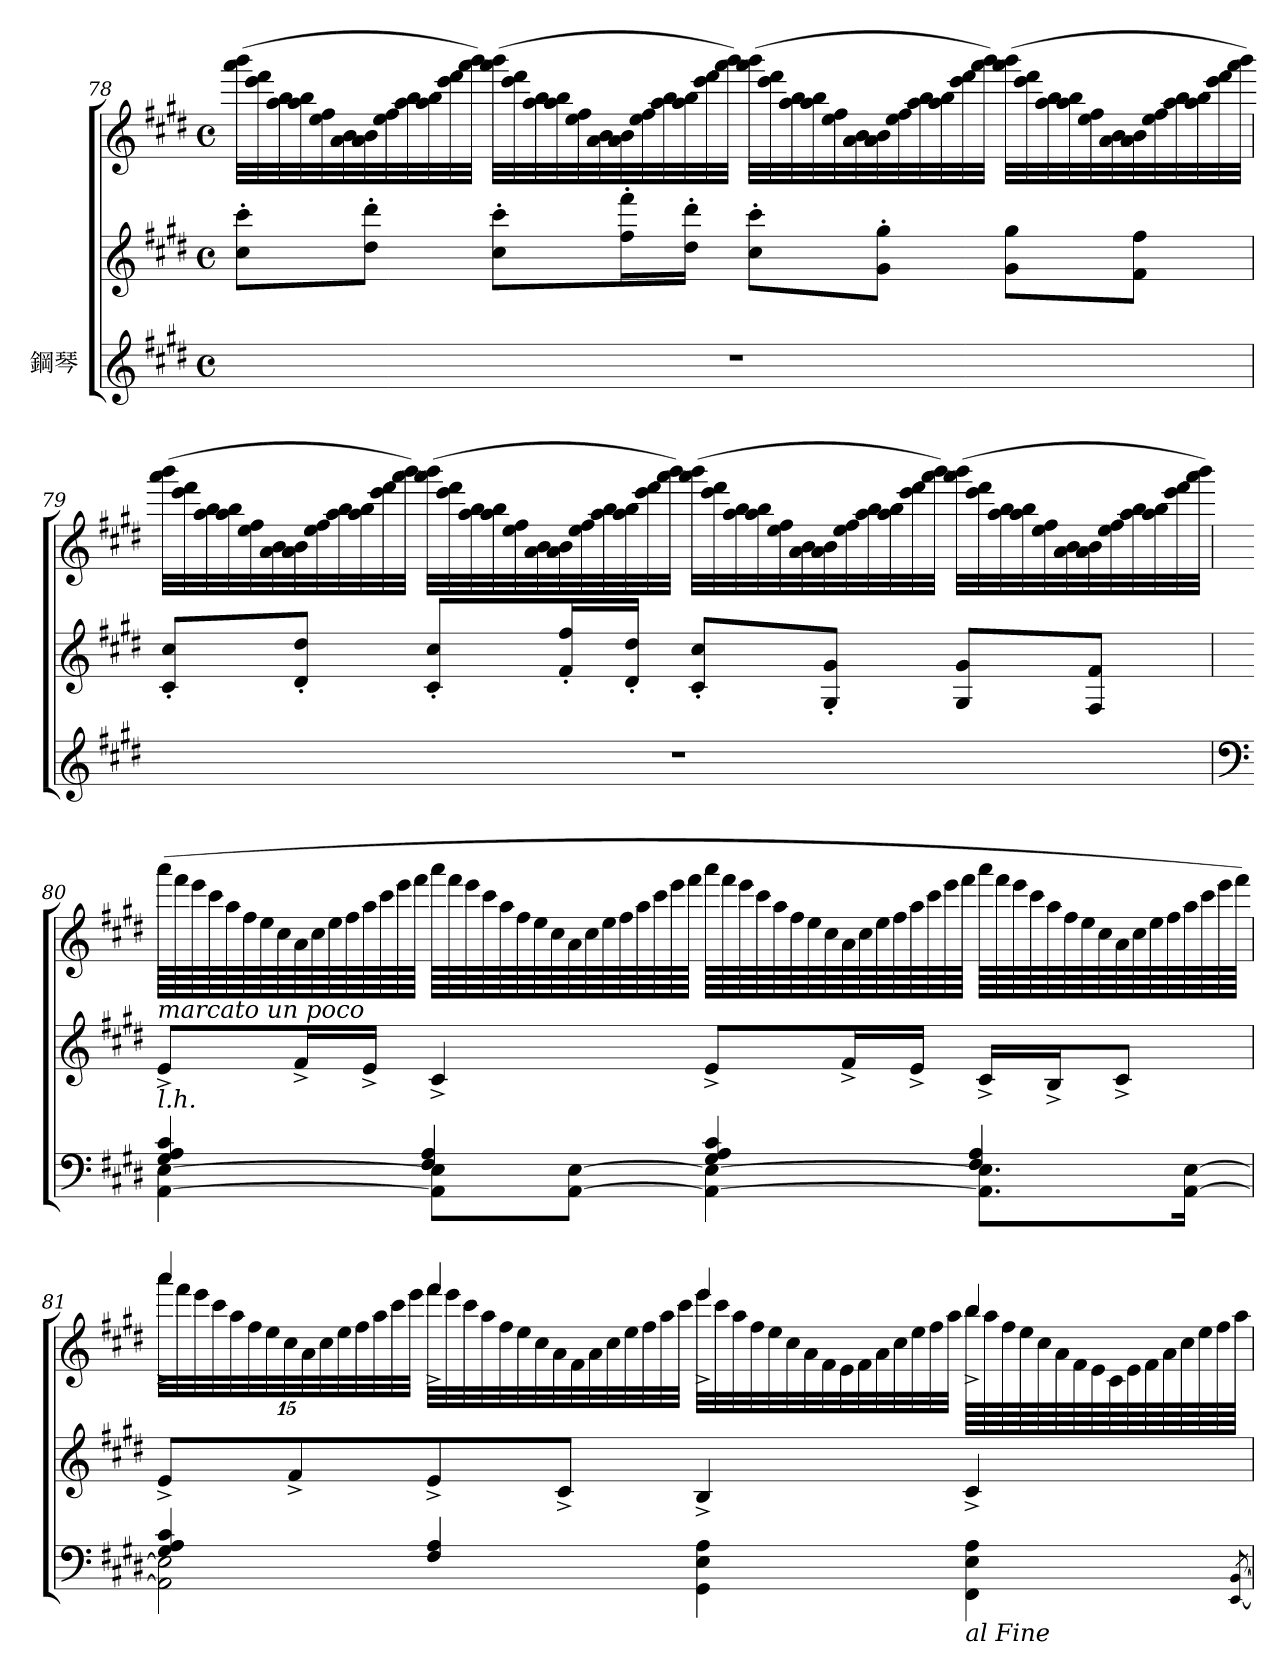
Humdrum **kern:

**kern	**kern	**kern	**dynam
*part1	*part1	*part1	*part1
*staff3	*staff2	*staff1	*staff1/2/3
*I"鋼琴	*	*	*
!!LO:LB:g=z
*clefG2	*clefG2	*clefG2	*
*k[f#c#g#d#]	*k[f#c#g#d#]	*k[f#c#g#d#]	*
*M4/4	*M4/4	*M4/4	*
*met(c)	*met(c)	*met(c)	*
*MM42	*MM42	*MM42	*
*	*	*Xtuplet	*
=78	=78	=78	=78
!	!	!	!LO:DY:b=2
!	!	!	!LO:DY:n=1:b
1r	8cc#\' 8ccc#\'L	(>48aaa!\ 48bbb!\LLL	mp p
.	.	48eee!\ 48fff#!\	.
.	.	48aa!\ 48bb!\	.
.	.	48aa!\ 48bb!\	.
.	.	48ee!\ 48ff#!\	.
.	.	48a!\ 48b!\	.
.	8dd#\' 8ddd#\'J	48a!\ 48b!\	.
.	.	48ee!\ 48ff#!\	.
.	.	48aa!\ 48bb!\	.
.	.	48aa!\ 48bb!\	.
.	.	48eee!\ 48fff#!\	.
.	.	48aaa!\ 48bbb!\JJJ)	.
.	8cc#\' 8ccc#\'L	(>48aaa!\ 48bbb!\LLL	.
.	.	48eee!\ 48fff#!\	.
.	.	48aa!\ 48bb!\	.
.	.	48aa!\ 48bb!\	.
.	.	48ee!\ 48ff#!\	.
.	.	48a!\ 48b!\	.
.	16ff#\' 16fff#\'L	48a!\ 48b!\	.
.	.	48ee!\ 48ff#!\	.
.	.	48aa!\ 48bb!\	.
.	16dd#\' 16ddd#\'JJ	48aa!\ 48bb!\	.
.	.	48eee!\ 48fff#!\	.
.	.	48aaa!\ 48bbb!\JJJ)	.
.	8cc#\' 8ccc#\'L	(>48aaa!\ 48bbb!\LLL	.
.	.	48eee!\ 48fff#!\	.
.	.	48aa!\ 48bb!\	.
.	.	48aa!\ 48bb!\	.
.	.	48ee!\ 48ff#!\	.
.	.	48a!\ 48b!\	.
.	8g#\' 8gg#\'J	48a!\ 48b!\	.
.	.	48ee!\ 48ff#!\	.
.	.	48aa!\ 48bb!\	.
.	.	48aa!\ 48bb!\	.
.	.	48eee!\ 48fff#!\	.
.	.	48aaa!\ 48bbb!\JJJ)	.
.	8g#\ 8gg#\L	(>48aaa!\ 48bbb!\LLL	.
.	.	48eee!\ 48fff#!\	.
.	.	48aa!\ 48bb!\	.
.	.	48aa!\ 48bb!\	.
.	.	48ee!\ 48ff#!\	.
.	.	48a!\ 48b!\	.
.	8f#\ 8ff#\J	48a!\ 48b!\	.
.	.	48ee!\ 48ff#!\	.
.	.	48aa!\ 48bb!\	.
.	.	48aa!\ 48bb!\	.
.	.	48eee!\ 48fff#!\	.
.	.	48aaa!\ 48bbb!\JJJ)	.
!!LO:LB:g=z
=79	=79	=79	=79
!	!	!	!LO:DY:b=2
!	!	!	!LO:DY:n=1:b
1r	8c#/' 8cc#/'L	(>48aaa!\ 48bbb!\LLL	mp p
.	.	48eee!\ 48fff#!\	.
.	.	48aa!\ 48bb!\	.
.	.	48aa!\ 48bb!\	.
.	.	48ee!\ 48ff#!\	.
.	.	48a!\ 48b!\	.
.	8d#/' 8dd#/'J	48a!\ 48b!\	.
.	.	48ee!\ 48ff#!\	.
.	.	48aa!\ 48bb!\	.
.	.	48aa!\ 48bb!\	.
.	.	48eee!\ 48fff#!\	.
.	.	48aaa!\ 48bbb!\JJJ)	.
.	8c#/' 8cc#/'L	(>48aaa!\ 48bbb!\LLL	.
.	.	48eee!\ 48fff#!\	.
.	.	48aa!\ 48bb!\	.
.	.	48aa!\ 48bb!\	.
.	.	48ee!\ 48ff#!\	.
.	.	48a!\ 48b!\	.
.	16f#/' 16ff#/'L	48a!\ 48b!\	.
.	.	48ee!\ 48ff#!\	.
.	.	48aa!\ 48bb!\	.
.	16d#/' 16dd#/'JJ	48aa!\ 48bb!\	.
.	.	48eee!\ 48fff#!\	.
.	.	48aaa!\ 48bbb!\JJJ)	.
.	8c#/' 8cc#/'L	(>48aaa!\ 48bbb!\LLL	.
.	.	48eee!\ 48fff#!\	.
.	.	48aa!\ 48bb!\	.
.	.	48aa!\ 48bb!\	.
.	.	48ee!\ 48ff#!\	.
.	.	48a!\ 48b!\	.
.	8G#/' 8g#/'J	48a!\ 48b!\	.
.	.	48ee!\ 48ff#!\	.
.	.	48aa!\ 48bb!\	.
.	.	48aa!\ 48bb!\	.
.	.	48eee!\ 48fff#!\	.
.	.	48aaa!\ 48bbb!\JJJ)	.
.	8G#/ 8g#/L	(>48aaa!\ 48bbb!\LLL	.
.	.	48eee!\ 48fff#!\	.
.	.	48aa!\ 48bb!\	.
.	.	48aa!\ 48bb!\	.
.	.	48ee!\ 48ff#!\	.
.	.	48a!\ 48b!\	.
.	8F#/ 8f#/J	48a!\ 48b!\	.
.	.	48ee!\ 48ff#!\	.
.	.	48aa!\ 48bb!\	.
.	.	48aa!\ 48bb!\	.
.	.	48eee!\ 48fff#!\	.
.	.	48aaa!\ 48bbb!\JJJ)	.
!!LO:LB:g=z
=80	=80	=80	=80
*clefF4	*	*	*
*^	*	*	*
!	!	!LO:TX:a:i:t=marcato un poco	!	!
!LO:TX:a:i:t=l.h.	!	!	!	!
[4AA\ [4E\	4G#/ 4A/ 4c#/	8e^/L	(>64aaa\LLLL	.
.	.	.	64fff#\	.
.	.	.	64eee\	.
.	.	.	64ccc#\	.
.	.	.	64aa\	.
.	.	.	64ff#\	.
.	.	.	64ee\	.
.	.	.	64cc#\	.
.	.	16f#^/L	64a\	.
.	.	.	64cc#\	.
.	.	.	64ee\	.
.	.	.	64ff#\	.
.	.	16e^/JJ	64aa\	.
.	.	.	64ccc#\	.
.	.	.	64eee\	.
.	.	.	64fff#\JJJJ	.
8AA\] 8E\]L	4F#/ 4A/	4c#^/	64aaa\LLLL	.
.	.	.	64fff#\	.
.	.	.	64eee\	.
.	.	.	64ccc#\	.
.	.	.	64aa\	.
.	.	.	64ff#\	.
.	.	.	64ee\	.
.	.	.	64cc#\	.
[8AA\ [8E\J	.	.	64a\	.
.	.	.	64cc#\	.
.	.	.	64ee\	.
.	.	.	64ff#\	.
.	.	.	64aa\	.
.	.	.	64ccc#\	.
.	.	.	64eee\	.
.	.	.	64fff#\JJJJ	.
4AA\_ 4E\_	4G#/ 4A/ 4c#/	8e^/L	64aaa\LLLL	.
.	.	.	64fff#\	.
.	.	.	64eee\	.
.	.	.	64ccc#\	.
.	.	.	64aa\	.
.	.	.	64ff#\	.
.	.	.	64ee\	.
.	.	.	64cc#\	.
.	.	16f#^/L	64a\	.
.	.	.	64cc#\	.
.	.	.	64ee\	.
.	.	.	64ff#\	.
.	.	16e^/JJ	64aa\	.
.	.	.	64ccc#\	.
.	.	.	64eee\	.
.	.	.	64fff#\JJJJ	.
8.AA\] 8.E\]L	4F#/ 4A/	16c#^/LL	64aaa\LLLL	.
.	.	.	64fff#\	.
.	.	.	64eee\	.
.	.	.	64ccc#\	.
.	.	16B^/J	64aa\	.
.	.	.	64ff#\	.
.	.	.	64ee\	.
.	.	.	64cc#\	.
.	.	8c#^/J	64a\	.
.	.	.	64cc#\	.
.	.	.	64ee\	.
.	.	.	64ff#\	.
[16AA\ [16E\Jk	.	.	64aa\	.
.	.	.	64ccc#\	.
.	.	.	64eee\	.
.	.	.	64fff#\JJJJ)	.
!!LO:LB:g=z
=81	=81	=81	=81	=81
*	*	*	*tuplet	*
*	*	*	*Xbrackettup	*
*	*	*	*^	*
2AA\] 2E\]	4G#/ 4A/ 4c#/	8e^/L	60aaa\LLL	4aaa^/	.
.	.	.	60fff#\	.	.
.	.	.	60eee\	.	.
.	.	.	60ccc#\	.	.
.	.	.	60aa\	.	.
.	.	.	60ff#\	.	.
.	.	.	60ee\	.	.
.	.	.	60cc#\	.	.
.	.	8f#^/	.	.	.
.	.	.	60a\	.	.
.	.	.	60cc#\	.	.
.	.	.	60ee\	.	.
.	.	.	60ff#\	.	.
.	.	.	60aa\	.	.
.	.	.	60ccc#\	.	.
.	.	.	60eee\JJJ	.	.
*	*	*	*Xtuplet	*	*
.	4F#/ 4A/	8e^/	60fff#\LLL	4fff#^/	.
.	.	.	60eee\	.	.
.	.	.	60ccc#\	.	.
.	.	.	60aa\	.	.
.	.	.	60ff#\	.	.
.	.	.	60ee\	.	.
.	.	.	60cc#\	.	.
.	.	.	60a\	.	.
.	.	8c#^/J	.	.	.
.	.	.	60f#\	.	.
.	.	.	60a\	.	.
.	.	.	60cc#\	.	.
.	.	.	60ee\	.	.
.	.	.	60ff#\	.	.
.	.	.	60aa\	.	.
.	.	.	60ccc#\JJJ	.	.
2ryy	4GG#\ 4E\ 4A\	4B^/	60eee\LLL	4eee^/	.
.	.	.	60ccc#\	.	.
.	.	.	60aa\	.	.
.	.	.	60ff#\	.	.
.	.	.	60ee\	.	.
.	.	.	60cc#\	.	.
.	.	.	60a\	.	.
.	.	.	60f#\	.	.
.	.	.	60e\	.	.
.	.	.	60f#\	.	.
.	.	.	60a\	.	.
.	.	.	60cc#\	.	.
.	.	.	60ee\	.	.
.	.	.	60ff#\	.	.
.	.	.	60aa\JJJ	.	.
!	!LO:TX:b:i:t=al Fine	!	!	!	!
.	4FF#\ 4E\ 4A\	4c#^/	64bb\LLLL	4bb^/	.
.	.	.	64aa\	.	.
.	.	.	64ff#\	.	.
.	.	.	64ee\	.	.
.	.	.	64cc#\	.	.
.	.	.	64a\	.	.
.	.	.	64f#\	.	.
.	.	.	64e\	.	.
.	.	.	64c#\	.	.
.	.	.	64e\	.	.
.	.	.	64f#\	.	.
.	.	.	64a\	.	.
.	.	.	64cc#\	.	.
.	.	.	64ee\	.	.
.	.	.	64ff#\	.	.
.	.	.	64aa\JJJJ	.	.
*	*	*	*v	*v	*
.	[8qEE/ [8qBB/	.	.	.
*v	*v	*	*	*
=	=	=	=
*-	*-	*-	*-
